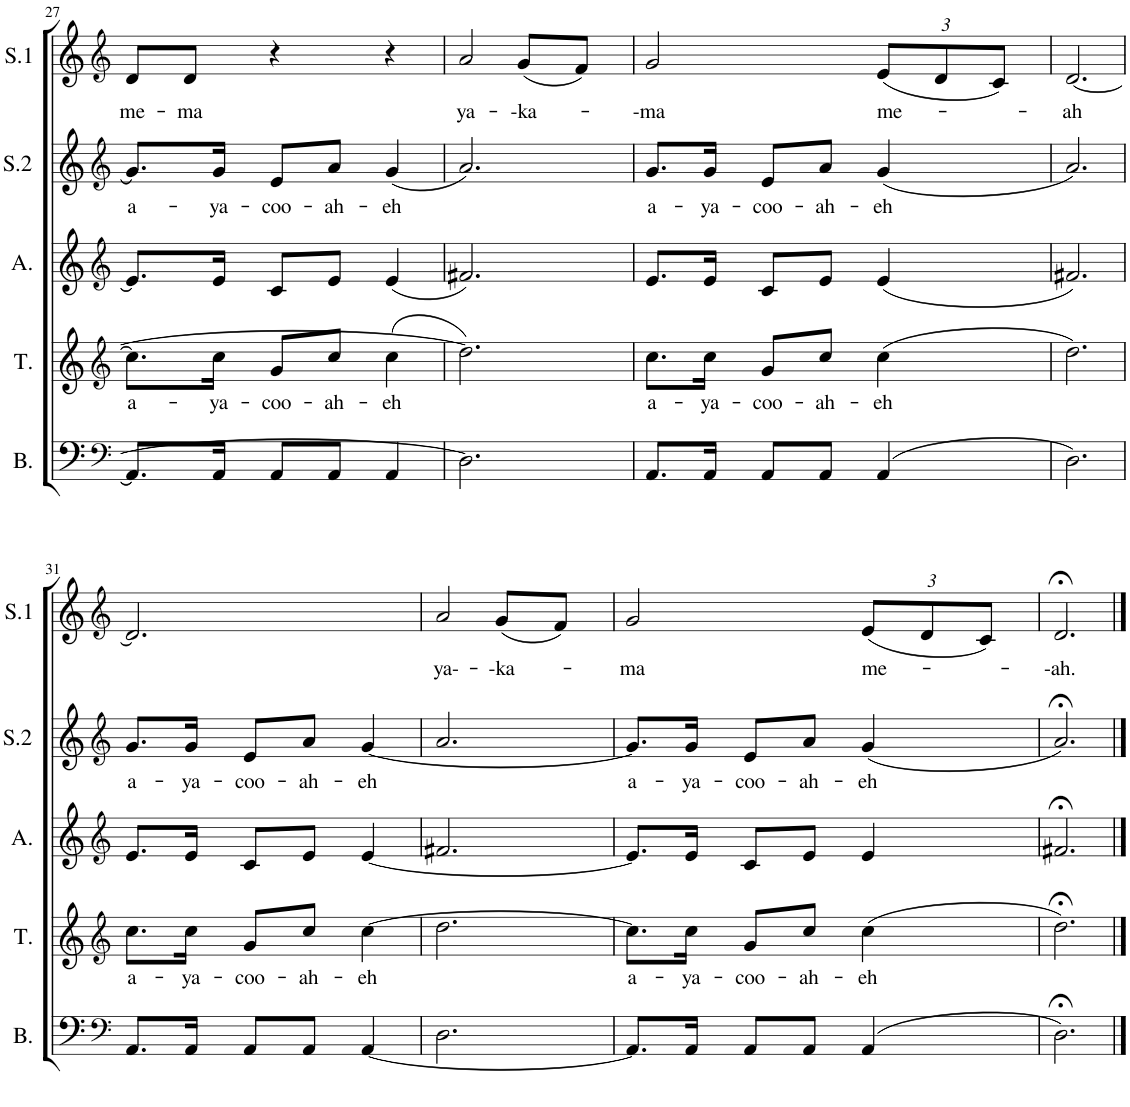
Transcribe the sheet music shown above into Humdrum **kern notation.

**kern	**kern	**text	**kern	**kern	**text	**kern	**text
*part5	*part4	*part4	*part3	*part2	*part2	*part1	*part1
*staff5	*staff4	*staff4	*staff3	*staff2	*staff2	*staff1	*staff1
*I"Bass	*I"Tenor	*	*I"Alto	*I"Soprano	*	*I"Soprano	*
*I'B.	*I'T.	*	*I'A.	*I'S.2	*	*I'S.1	*
!!LO:PB:g=z
*clefF4	*clefG2	*	*clefG2	*clefG2	*	*clefG2	*
*k[]	*k[]	*	*k[]	*k[]	*	*k[]	*
*M3/4	*M3/4	*	*M3/4	*M3/4	*	*M3/4	*
=27	=27	=27	=27	=27	=27	=27	=27
!	!	!LO:LY:b	!	!	!LO:LY:b	!	!LO:LY:b
8.AA/L]	8.cc\L]	a-	8.e/L]	8.g/L]	a-	8d/L	me-
!	!	!	!	!	!	!	!LO:LY:b
.	.	.	.	.	.	8d/J	ma
!	!	!LO:LY:b	!	!	!LO:LY:b	!	!
16AA/Jk	16cc\Jk	ya-	16e/Jk	16g/Jk	ya-	.	.
!	!	!LO:LY:b	!	!	!LO:LY:b	!	!
8AA/L	8g/L	coo-	8c/L	8e/L	coo-	4r	.
!	!	!LO:LY:b	!	!	!LO:LY:b	!	!
8AA/J	8cc/J	ah-	8e/J	8a/J	ah-	.	.
!	!	!LO:LY:b	!	!	!LO:LY:b	!	!
4AA/	(4cc\	eh	(4e/	(4g/	eh	4r	.
=28	=28	=28	=28	=28	=28	=28	=28
!	!	!	!	!	!	!	!LO:LY:b
2.D\]	2.dd\])	.	2.f#X/)	2.a/)	.	2a/	ya-
!	!	!	!	!	!	!	!LO:LY:b
.	.	.	.	.	.	(8g/L	-ka-
.	.	.	.	.	.	8f/J)	.
=29	=29	=29	=29	=29	=29	=29	=29
!	!	!LO:LY:b	!	!	!LO:LY:b	!	!LO:LY:b
8.AA/L	8.cc\L	a-	8.e/L	8.g/L	a-	2g/	-ma
!	!	!LO:LY:b	!	!	!LO:LY:b	!	!
16AA/Jk	16cc\Jk	ya-	16e/Jk	16g/Jk	ya-	.	.
!	!	!LO:LY:b	!	!	!LO:LY:b	!	!
8AA/L	8g/L	coo-	8c/L	8e/L	coo-	.	.
!	!	!LO:LY:b	!	!	!LO:LY:b	!	!
8AA/J	8cc/J	ah-	8e/J	8a/J	ah-	.	.
!	!	!LO:LY:b	!	!	!LO:LY:b	!	!
*	*	*	*	*	*	*Xbrackettup	*
!	!	!	!	!	!	!	!LO:LY:b
(4AA/	(4cc\	eh	(4e/	(4g/	eh	(12e/L	me-
.	.	.	.	.	.	12d/	.
.	.	.	.	.	.	12c/J)	.
=30	=30	=30	=30	=30	=30	=30	=30
!	!	!	!	!	!	!	!LO:LY:b
2.D\)	2.dd\)	.	2.f#X/)	2.a/)	.	[2.d/	ah
!!LO:LB:g=z
=31	=31	=31	=31	=31	=31	=31	=31
*clefF4	*clefG2	*	*clefG2	*clefG2	*	*clefG2	*
!	!	!LO:LY:b	!	!	!LO:LY:b	!	!
8.AA/L	8.cc\L	a-	8.e/L	8.g/L	a-	2.d/]	.
!	!	!LO:LY:b	!	!	!LO:LY:b	!	!
16AA/Jk	16cc\Jk	ya-	16e/Jk	16g/Jk	ya-	.	.
!	!	!LO:LY:b	!	!	!LO:LY:b	!	!
8AA/L	8g/L	coo-	8c/L	8e/L	coo-	.	.
!	!	!LO:LY:b	!	!	!LO:LY:b	!	!
8AA/J	8cc/J	ah-	8e/J	8a/J	ah-	.	.
!	!	!LO:LY:b	!	!	!LO:LY:b	!	!
[4AA/	[4cc\	eh	[4e/	[4g/	eh	.	.
=32	=32	=32	=32	=32	=32	=32	=32
!	!	!	!	!	!	!	!LO:LY:b
2.D\	2.dd\	.	2.f#X/	2.a/	.	2a/	ya--
!	!	!	!	!	!	!	!LO:LY:b
.	.	.	.	.	.	(8g/L	-ka-
.	.	.	.	.	.	8f/J)	.
=33	=33	=33	=33	=33	=33	=33	=33
!	!	!LO:LY:b	!	!	!LO:LY:b	!	!LO:LY:b
8.AA/L]	8.cc\L]	a-	8.e/L]	8.g/L]	a-	2g/	ma
!	!	!LO:LY:b	!	!	!LO:LY:b	!	!
16AA/Jk	16cc\Jk	ya-	16e/Jk	16g/Jk	ya-	.	.
!	!	!LO:LY:b	!	!	!LO:LY:b	!	!
8AA/L	8g/L	coo-	8c/L	8e/L	coo-	.	.
!	!	!LO:LY:b	!	!	!LO:LY:b	!	!
8AA/J	8cc/J	ah-	8e/J	8a/J	ah-	.	.
!	!	!LO:LY:b	!	!	!LO:LY:b	!	!LO:LY:b
(4AA/	(4cc\	eh	4e/	(4g/	eh	(12e/L	me-
.	.	.	.	.	.	12d/	.
.	.	.	.	.	.	12c/J)	.
=34	=34	=34	=34	=34	=34	=34	=34
!	!	!	!	!	!	!	!LO:LY:b
2.D;<\)	2.dd;<\)	.	2.f#X;</	2.a;</)	.	2.d;</	-ah.
==	==	==	==	==	==	==	==
*-	*-	*-	*-	*-	*-	*-	*-
